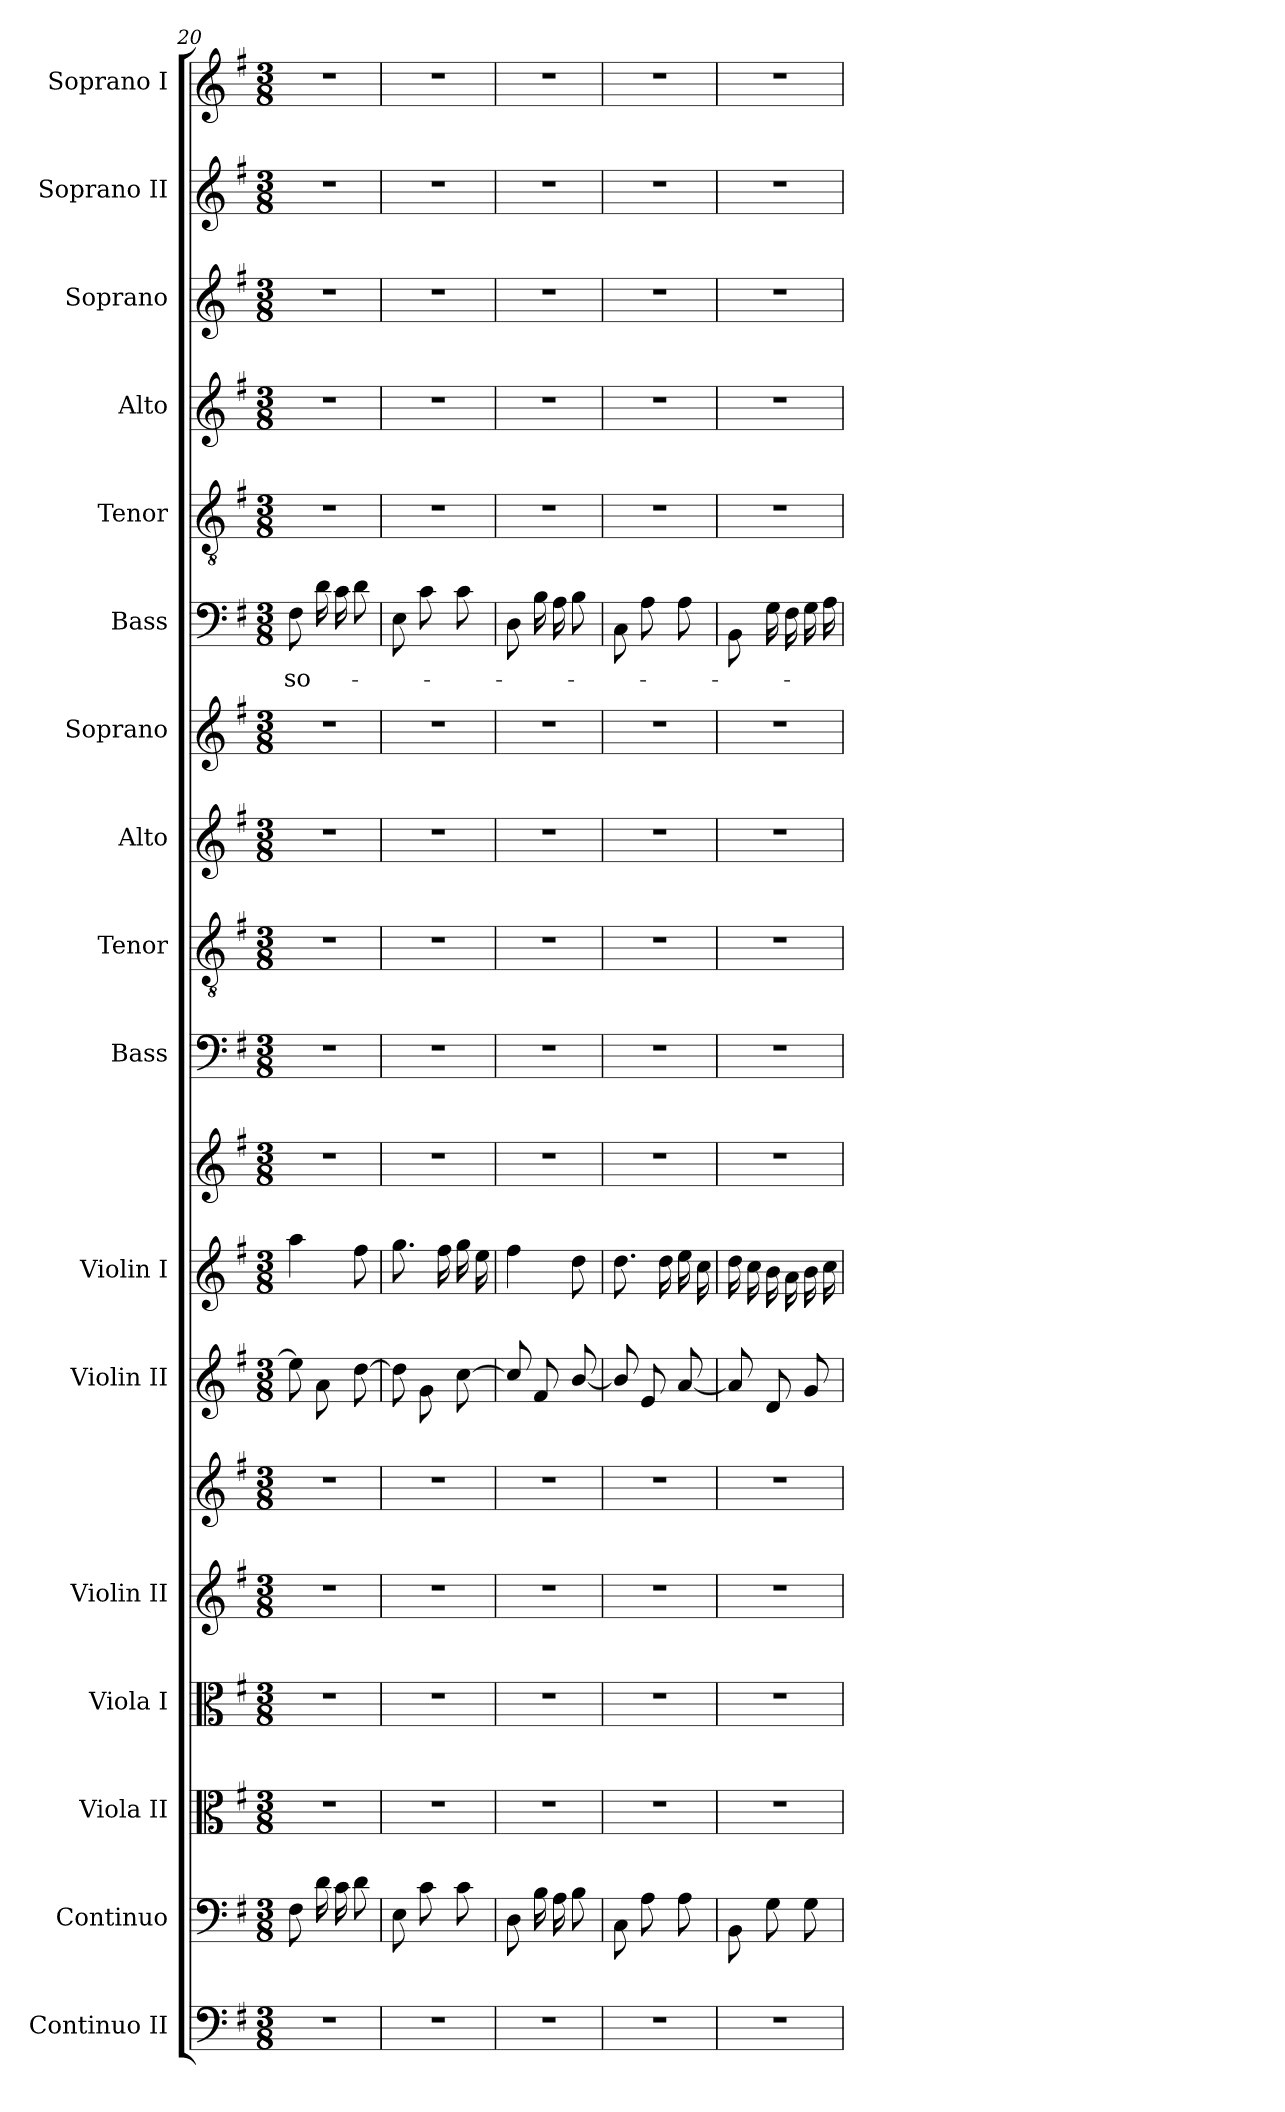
**kern	**kern	**kern	**kern	**kern	**kern	**kern	**kern	**kern	**kern	**kern	**kern	**kern	**kern	**text	**kern	**kern	**kern	**kern	**kern
*part17	*part16	*part15	*part14	*part13	*part13	*part12	*part11	*part11	*part10	*part9	*part8	*part7	*part6	*part6	*part5	*part4	*part3	*part2	*part1
*staff19	*staff18	*staff17	*staff16	*staff15	*staff14	*staff13	*staff12	*staff11	*staff10	*staff9	*staff8	*staff7	*staff6	*staff6	*staff5	*staff4	*staff3	*staff2	*staff1
*I"Continuo II	*I"Continuo	*I"Viola II	*I"Viola I	*I"Violin II	*	*I"Violin II	*I"Violin I	*	*I"Bass	*I"Tenor	*I"Alto	*I"Soprano	*I"Bass	*	*I"Tenor	*I"Alto	*I"Soprano	*I"Soprano II	*I"Soprano I
*	*	*I'Vla	*I'Vla	*I'Vln II	*	*I'Vln II	*I'Vln I	*	*I'B.	*I'T.	*I'A.	*I'S.	*I'B.	*	*I'T.	*I'A.	*I'S.	*I'S.	*I'S.
*clefF4	*clefF4	*clefC3	*clefC3	*clefG2	*clefG2	*clefG2	*clefG2	*clefG2	*clefF4	*clefGv2	*clefG2	*clefG2	*clefF4	*	*clefGv2	*clefG2	*clefG2	*clefG2	*clefG2
*	*	*	*	*	*	*	*	*	*	*ITrd7c12	*	*	*	*	*ITrd7c12	*	*	*	*
*k[f#]	*k[f#]	*k[f#]	*k[f#]	*k[f#]	*k[f#]	*k[f#]	*k[f#]	*k[f#]	*k[f#]	*k[f#]	*k[f#]	*k[f#]	*k[f#]	*	*k[f#]	*k[f#]	*k[f#]	*k[f#]	*k[f#]
*G:	*G:	*G:	*G:	*G:	*G:	*G:	*G:	*G:	*G:	*G:	*G:	*G:	*G:	*	*G:	*G:	*G:	*G:	*G:
*M3/8	*M3/8	*M3/8	*M3/8	*M3/8	*M3/8	*M3/8	*M3/8	*M3/8	*M3/8	*M3/8	*M3/8	*M3/8	*M3/8	*	*M3/8	*M3/8	*M3/8	*M3/8	*M3/8
=20	=20	=20	=20	=20	=20	=20	=20	=20	=20	=20	=20	=20	=20	=20	=20	=20	=20	=20	=20
!LO:N:vis=1	!	!LO:N:vis=1	!LO:N:vis=1	!LO:N:vis=1	!LO:N:vis=1	!	!	!LO:N:vis=1	!LO:N:vis=1	!LO:N:vis=1	!LO:N:vis=1	!LO:N:vis=1	!	!	!	!	!	!	!
!	!	!	!	!	!	!	!	!	!	!	!	!	!	!LO:LY:b:color=#000000	!LO:N:vis=1	!LO:N:vis=1	!LO:N:vis=1	!LO:N:vis=1	!LO:N:vis=1
4.r	8F#i\	4.r	4.r	4.r	4.r	8eei\]	4aai\	4.r	4.r	4.r	4.r	4.r	8F#i\	-so-	4.r	4.r	4.r	4.r	4.r
.	16di\	.	.	.	.	8ai\	.	.	.	.	.	.	16di\	.	.	.	.	.	.
.	16ci\	.	.	.	.	.	.	.	.	.	.	.	16ci\	.	.	.	.	.	.
.	8di\	.	.	.	.	[8ddi\	8ff#i\	.	.	.	.	.	8di\	.	.	.	.	.	.
=21	=21	=21	=21	=21	=21	=21	=21	=21	=21	=21	=21	=21	=21	=21	=21	=21	=21	=21	=21
!LO:N:vis=1	!	!LO:N:vis=1	!LO:N:vis=1	!LO:N:vis=1	!LO:N:vis=1	!	!	!LO:N:vis=1	!LO:N:vis=1	!LO:N:vis=1	!LO:N:vis=1	!LO:N:vis=1	!	!	!LO:N:vis=1	!LO:N:vis=1	!LO:N:vis=1	!LO:N:vis=1	!LO:N:vis=1
4.r	8Ei\	4.r	4.r	4.r	4.r	8ddi\]	8.ggi\	4.r	4.r	4.r	4.r	4.r	8Ei\	.	4.r	4.r	4.r	4.r	4.r
.	8ci\	.	.	.	.	8gi\	.	.	.	.	.	.	8ci\	.	.	.	.	.	.
.	.	.	.	.	.	.	16ff#i\	.	.	.	.	.	.	.	.	.	.	.	.
.	8ci\	.	.	.	.	[8cci\	16ggi\	.	.	.	.	.	8ci\	.	.	.	.	.	.
.	.	.	.	.	.	.	16eei\	.	.	.	.	.	.	.	.	.	.	.	.
=22	=22	=22	=22	=22	=22	=22	=22	=22	=22	=22	=22	=22	=22	=22	=22	=22	=22	=22	=22
!LO:N:vis=1	!	!LO:N:vis=1	!LO:N:vis=1	!LO:N:vis=1	!LO:N:vis=1	!	!	!LO:N:vis=1	!LO:N:vis=1	!LO:N:vis=1	!LO:N:vis=1	!LO:N:vis=1	!	!	!LO:N:vis=1	!LO:N:vis=1	!LO:N:vis=1	!LO:N:vis=1	!LO:N:vis=1
4.r	8Di\	4.r	4.r	4.r	4.r	8cci/]	4ff#i\	4.r	4.r	4.r	4.r	4.r	8Di\	.	4.r	4.r	4.r	4.r	4.r
.	16Bi\	.	.	.	.	8f#i/	.	.	.	.	.	.	16Bi\	.	.	.	.	.	.
.	16Ai\	.	.	.	.	.	.	.	.	.	.	.	16Ai\	.	.	.	.	.	.
.	8Bi\	.	.	.	.	[8bi/	8ddi\	.	.	.	.	.	8Bi\	.	.	.	.	.	.
=23	=23	=23	=23	=23	=23	=23	=23	=23	=23	=23	=23	=23	=23	=23	=23	=23	=23	=23	=23
!LO:N:vis=1	!	!LO:N:vis=1	!LO:N:vis=1	!LO:N:vis=1	!LO:N:vis=1	!	!	!LO:N:vis=1	!LO:N:vis=1	!LO:N:vis=1	!LO:N:vis=1	!LO:N:vis=1	!	!	!LO:N:vis=1	!LO:N:vis=1	!LO:N:vis=1	!LO:N:vis=1	!LO:N:vis=1
4.r	8Ci\	4.r	4.r	4.r	4.r	8bi/]	8.ddi\	4.r	4.r	4.r	4.r	4.r	8Ci\	.	4.r	4.r	4.r	4.r	4.r
.	8Ai\	.	.	.	.	8ei/	.	.	.	.	.	.	8Ai\	.	.	.	.	.	.
.	.	.	.	.	.	.	16ddi\	.	.	.	.	.	.	.	.	.	.	.	.
.	8Ai\	.	.	.	.	[8ai/	16eei\	.	.	.	.	.	8Ai\	.	.	.	.	.	.
.	.	.	.	.	.	.	16cci\	.	.	.	.	.	.	.	.	.	.	.	.
=24	=24	=24	=24	=24	=24	=24	=24	=24	=24	=24	=24	=24	=24	=24	=24	=24	=24	=24	=24
!LO:N:vis=1	!	!LO:N:vis=1	!LO:N:vis=1	!LO:N:vis=1	!LO:N:vis=1	!	!	!LO:N:vis=1	!LO:N:vis=1	!LO:N:vis=1	!LO:N:vis=1	!LO:N:vis=1	!	!	!LO:N:vis=1	!LO:N:vis=1	!LO:N:vis=1	!LO:N:vis=1	!LO:N:vis=1
4.r	8BBi\	4.r	4.r	4.r	4.r	8ai/]	16ddi\	4.r	4.r	4.r	4.r	4.r	8BBi\	.	4.r	4.r	4.r	4.r	4.r
.	.	.	.	.	.	.	16cci\	.	.	.	.	.	.	.	.	.	.	.	.
.	8Gi\	.	.	.	.	8di/	16bi\	.	.	.	.	.	16Gi\	.	.	.	.	.	.
.	.	.	.	.	.	.	16ai\	.	.	.	.	.	16F#i\	.	.	.	.	.	.
.	8Gi\	.	.	.	.	8gi/	16bi\	.	.	.	.	.	16Gi\	.	.	.	.	.	.
.	.	.	.	.	.	.	16cci\	.	.	.	.	.	16Ai\	.	.	.	.	.	.
=	=	=	=	=	=	=	=	=	=	=	=	=	=	=	=	=	=	=	=
*-	*-	*-	*-	*-	*-	*-	*-	*-	*-	*-	*-	*-	*-	*-	*-	*-	*-	*-	*-
